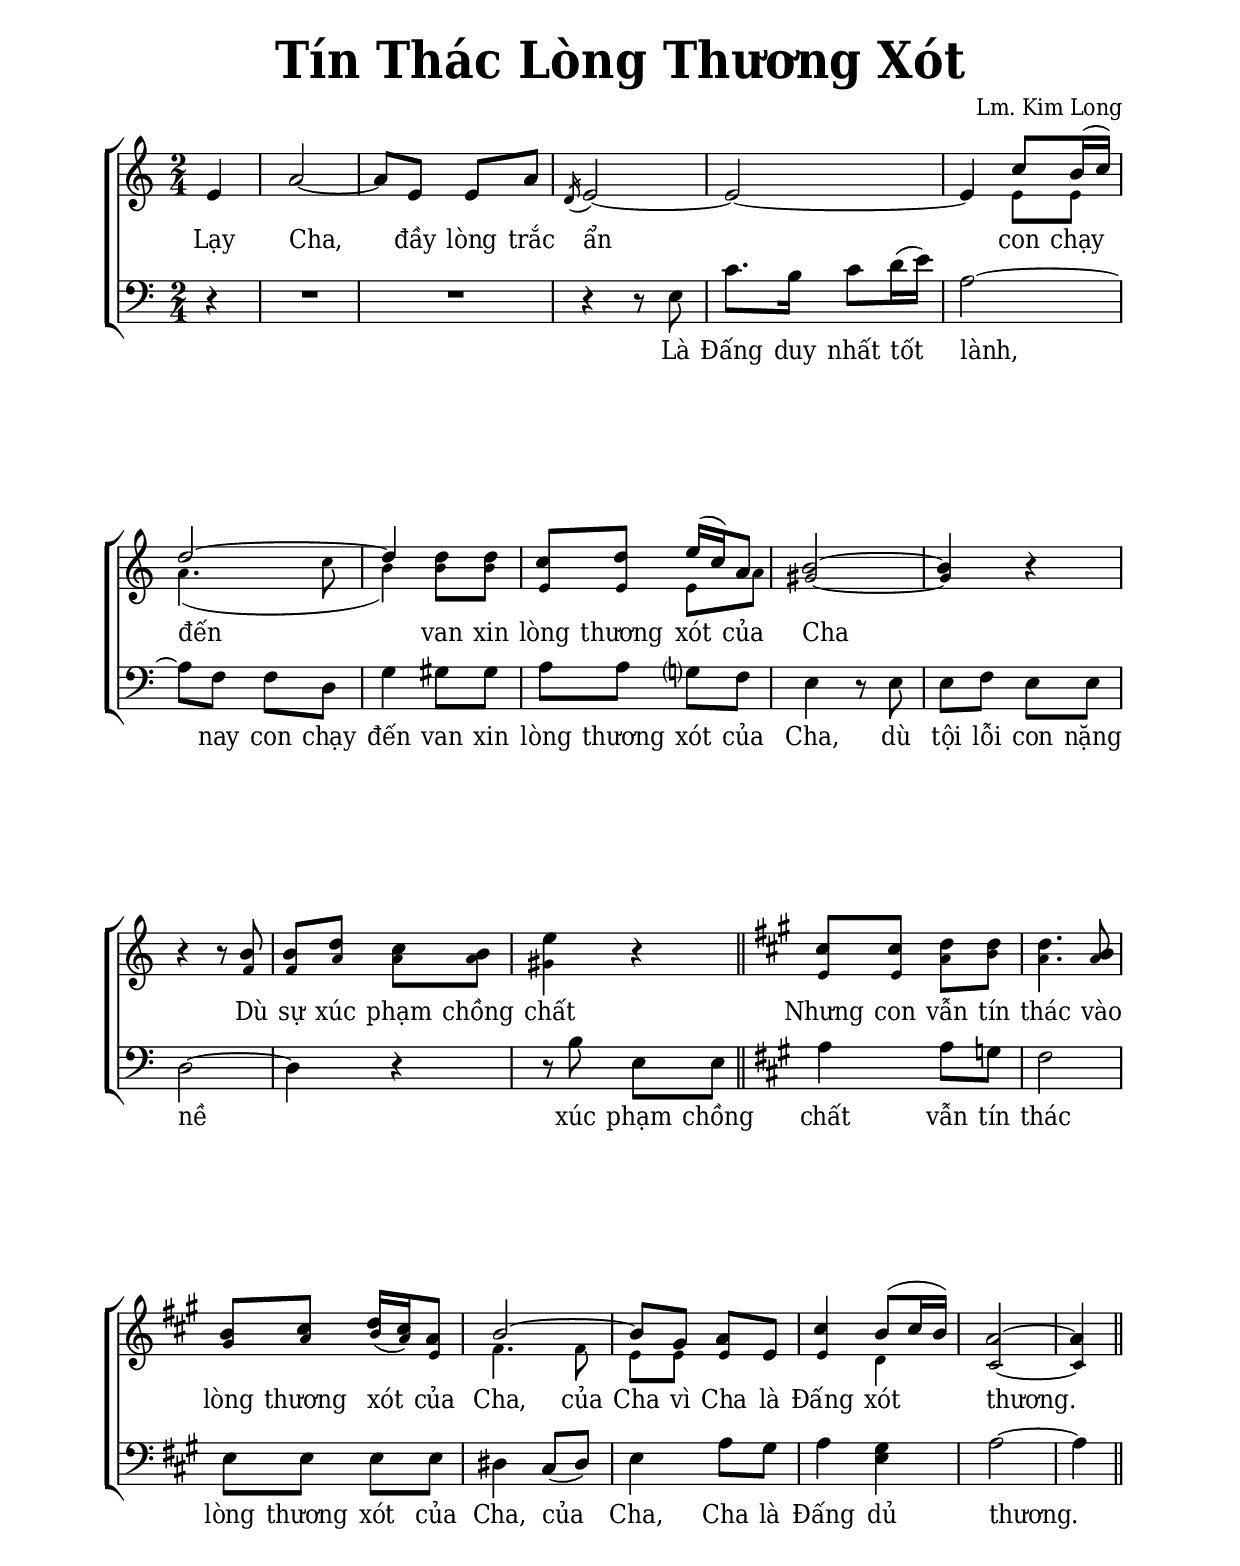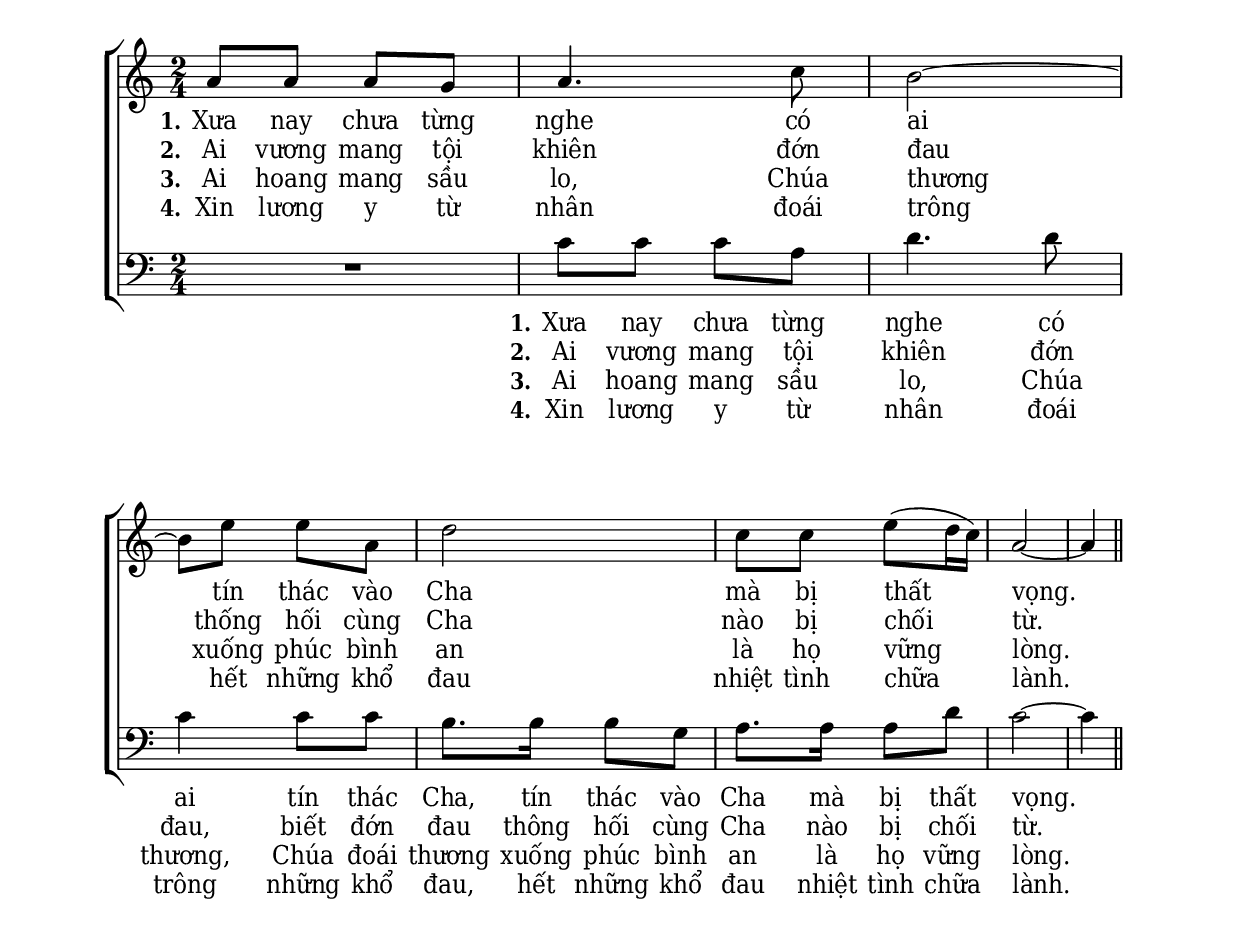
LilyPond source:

% Cài đặt chung
\version "2.22.1"
\include "english.ly"

\header {
  title = \markup { \fontsize #3 "Tín Thác Lòng Thương Xót" }
  composer = "Lm. Kim Long"
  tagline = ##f
}

% Nhạc
nhacDiepKhucSop = \relative c' {
  \partial 4 e4 |
  a2 ~ |
  a8 e e a |
  \slashedGrace { d,16 ( } e2) ~ |
  e ~ |
  e4 c'8 b16 (c) |
  d2 ~ |
  d4 d8 d |
  c d e16 (c) a8 |
  b2 ~ |
  b4 r |
  r r8 b |
  b d c b |
  e4 r \bar "||"
  
  \key a \major
  cs8 cs d d |
  d4. b8 |
  b cs d16 (cs) a8 |
  b2 ~ |
  b8 gs a e |
  cs'4 b8 (cs16 b) |
  a2 ~ |
  a4 \bar "||"
}

nhacDiepKhucAlto = \relative c' {
  e4 |
  a2 ~ |
  a8 e e a |
  \slashedGrace { d,16 ( } e2) ~ |
  e ~ |
  e4 e8 [e] |
  a4. (c8 |
  b4) b8 b |
  e, e e [
  \once \override NoteColumn.force-hshift = #1.5
  a] |
  gs2 ~ |
  gs4 r |
  r r8 f |
  f a a a |
  gs4 r |
  
  \key a \major
  e8 e a b |
  a4. a8 |
  gs a b16 (a) e8 |
  fs4. fs8 |
  e [e] e e |
  e4 d |
  cs2 ~ |
  cs4
}

nhacDiepKhucBas = \relative c {
  r4 |
  R2*2
  r4 r8 e |
  c'8. b16 c8 d16 (e) |
  a,2 ~ |
  a8 f f d |
  g4 gs8 gs |
  a a g!? f |
  e4 r8 e |
  e f e e |
  d2 ~ |
  d4 r |
  r8 b' e, e |
  
  \key a \major
  a4 a8 g! |
  fs2 |
  e8 e e e |
  ds4 cs8 (ds) |
  e4 a8 gs |
  a4 <gs e> |
  a2 ~ |
  a4
}

nhacPhienKhucSop = \relative c'' {
  a8 a a g |
  a4. c8 |
  b2 ~ |
  b8 e e a, |
  d2 |
  c8 c e (d16 c) |
  a2 ~ |
  a4 \bar "||"
}

nhacPhienKhucBas = \relative c' {
  R2
  c8 c c a |
  d4. d8 |
  c4 c8 c |
  b8. b16 b8 g |
  a8. a16 a8 d |
  c2 ~ |
  c4
}

% Lời
loiDiepKhucAlto = \lyricmode {
  Lạy Cha, đầy lòng trắc ẩn
  con chạy đến van xin lòng thương xót của Cha
  Dù sự xúc phạm chồng chất
  Nhưng con vẫn tín thác vào lòng thương xót của Cha,
  của Cha vì Cha là Đấng xót thương.
}

loiDiepKhucBas = \lyricmode {
  Là Đấng duy nhất tốt lành,
  nay con chạy đến van xin lòng thương xót của Cha,
  dù tội lỗi con nặng nề xúc phạm chồng chất
  vẫn tín thác lòng thương xót của Cha, của Cha,
  Cha là Đấng dủ thương.
}

loiPhienKhucSopMot = \lyricmode {
  \set stanza = #"1."
  Xưa nay chưa từng nghe có ai tín thác vào Cha
  mà bị thất vọng.
}

loiPhienKhucSopHai = \lyricmode {
  \set stanza = #"2."
  Ai vương mang tội khiên đớn đau thống hối cùng Cha
  nào bị chối từ.
}

loiPhienKhucSopBa = \lyricmode {
  \set stanza = #"3."
  Ai hoang mang sầu lo,
  Chúa thương xuống phúc bình an là họ vững lòng.
}

loiPhienKhucSopBon = \lyricmode {
  \set stanza = #"4."
  Xin lương y từ nhân đoái trông hết những khổ đau
  nhiệt tình chữa lành.
}

loiPhienKhucBasMot = \lyricmode {
  \set stanza = #"1."
  Xưa nay chưa từng nghe có ai tín thác Cha,
  tín thác vào Cha mà bị thất vọng.
}

loiPhienKhucBasHai = \lyricmode {
  \set stanza = #"2."
  Ai vương mang tội khiên
  đớn đau, biết đớn đau thông hối cùng Cha
  nào bị chối từ.
}

loiPhienKhucBasBa = \lyricmode {
  \set stanza = #"3."
  Ai hoang mang sầu lo, Chúa thương, Chúa đoái thương
  xuống phúc bình an là họ vững lòng.
}

loiPhienKhucBasBon = \lyricmode {
  \set stanza = #"4."
  Xin lương y từ nhân đoái trông những khổ đau,
  hết những khổ đau nhiệt tình chữa lành.
}


% Dàn trang
\paper {
  #(set-paper-size "a4")
  top-margin = 20\mm
  bottom-margin = 20\mm
  left-margin = 20\mm
  right-margin = 20\mm
  indent = #0
  #(define fonts
    (make-pango-font-tree
      "Deja Vu Serif Condensed"
      "Deja Vu Serif Condensed"
      "Deja Vu Serif Condensed"
      (/ 20 20)))
  print-page-number = #f
  %page-count = #2
  %systems-per-page = 5
}

TongNhip = {
  \key c \major \time 2/4
  \set Timing.beamExceptions = #'()
  \set Timing.baseMoment = #(ly:make-moment 1/4)
}

% Đổi kích thước nốt cho bè phụ
notBePhu =
#(define-music-function (font-size music) (number? ly:music?)
   (for-some-music
     (lambda (m)
       (if (music-is-of-type? m 'rhythmic-event)
           (begin
             (set! (ly:music-property m 'tweaks)
                   (cons `(font-size . ,font-size)
                         (ly:music-property m 'tweaks)))
             #t)
           #f))
     music)
   music)

\score {
  \new ChoirStaff <<
    \new Staff \with {
        \consists "Merge_rests_engraver"
        printPartCombineTexts = ##f
      }
      <<
      \new Voice \TongNhip \partCombine 
        \nhacDiepKhucSop
        \notBePhu -2 { \nhacDiepKhucAlto }
      \new NullVoice = beSop \nhacDiepKhucAlto
      \new Lyrics \lyricsto beSop \loiDiepKhucAlto
      >>
    \new Staff <<
        \clef "bass"
        \new Voice = beBas {
          \TongNhip \nhacDiepKhucBas
        }
      \new Lyrics \lyricsto beBas \loiDiepKhucBas
    >>
  >>
  \layout {
    \override Lyrics.LyricSpace.minimum-distance = #1
    \override Score.BarNumber.break-visibility = ##(#f #f #f)
    \override Score.SpacingSpanner.uniform-stretching = ##t
  }
}

\score {
  \new ChoirStaff <<
    \new Staff \with {
        \consists "Merge_rests_engraver"
        printPartCombineTexts = ##f
      }
      <<
      \new Voice = beSop {
        \clef treble \TongNhip \nhacPhienKhucSop
      }
      \new NullVoice = beSop \nhacPhienKhucSop
      \new Lyrics \lyricsto beSop \loiPhienKhucSopMot
      \new Lyrics \lyricsto beSop \loiPhienKhucSopHai
      \new Lyrics \lyricsto beSop \loiPhienKhucSopBa
      \new Lyrics \lyricsto beSop \loiPhienKhucSopBon
      >>
    \new Staff
      <<
      \new Voice = beBas {
        \clef bass \TongNhip \nhacPhienKhucBas
      }
      \new Lyrics \lyricsto beBas \loiPhienKhucBasMot
      \new Lyrics \lyricsto beBas \loiPhienKhucBasHai
      \new Lyrics \lyricsto beBas \loiPhienKhucBasBa
      \new Lyrics \lyricsto beBas \loiPhienKhucBasBon
    >>
  >>
  \layout {
    %\override Staff.TimeSignature.transparent = ##t
    %\override Lyrics.LyricText.font-size = #+2.2
    \override Lyrics.LyricSpace.minimum-distance = #1
    \override Score.BarNumber.break-visibility = ##(#f #f #f)
    \override Score.SpacingSpanner.uniform-stretching = ##t
  } 
}

